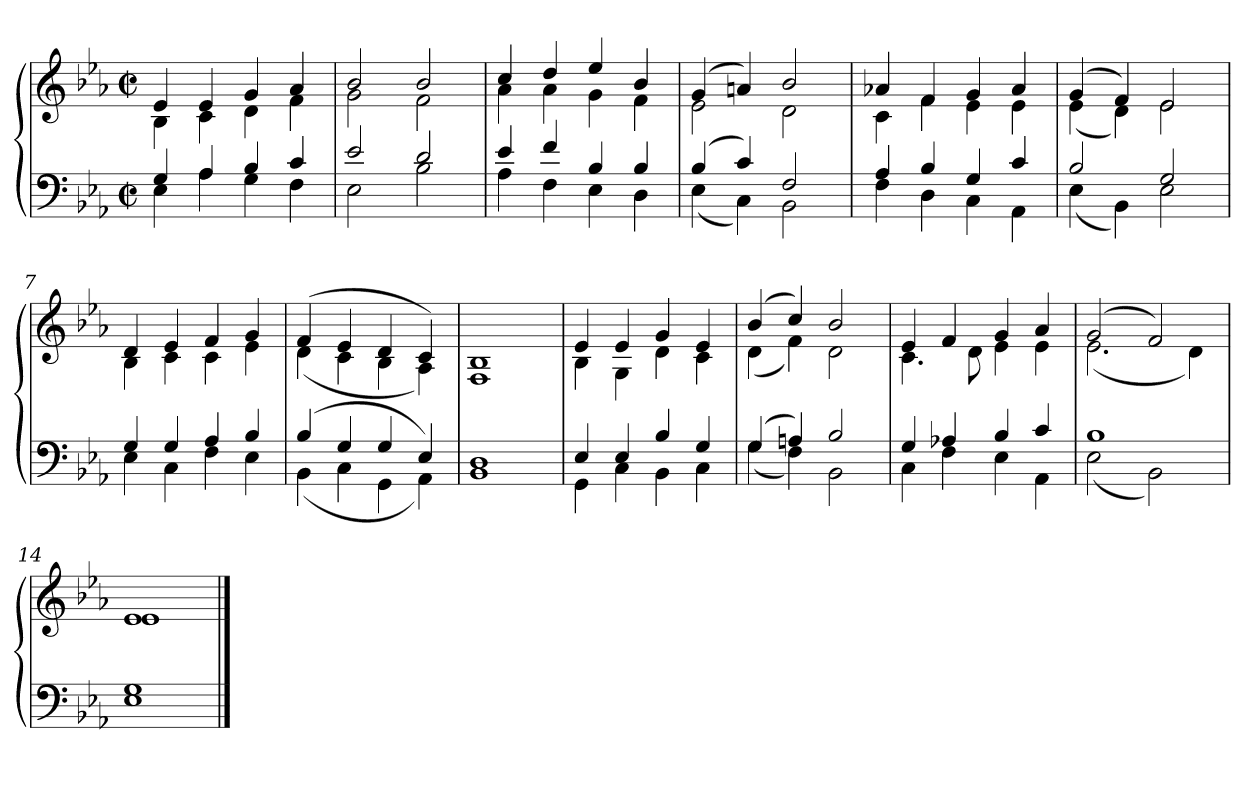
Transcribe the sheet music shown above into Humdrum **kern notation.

**kern	**kern
*part1	*part1
*staff2	*staff1
*clefF4	*clefG2
*k[b-e-a-]	*k[b-e-a-]
*E-:	*E-:
*M2/2	*M2/2
*met(c|)	*met(c|)
=1	=1
*^	*^
4G	4E-	4e-	4B-
4A-	4A-	4e-	4c
4B-	4G	4g	4d
4c	4F	4a-	4f
=2	=2	=2	=2
2e-	2E-	2b-	2g
2d	2B-	2b-	2f
=3	=3	=3	=3
4e-	4A-	4cc	4a-
4f	4F	4dd	4a-
4B-	4E-	4ee-	4g
4B-	4D	4b-	4f
=4	=4	=4	=4
(4B-	(4E-	(4g	2e-
4c)	4C)	4an)	.
2F	2BB-	2b-	2d
=5	=5	=5	=5
4A-	4F	4a-X	4c
4B-	4D	4f	4f
4G	4C	4g	4e-
4c	4AA-	4a-	4e-
=6	=6	=6	=6
2B-	(4E-	(4g	(4e-
.	4BB-)	4f)	4d)
2G	2E-	2e-	2e-
=7	=7	=7	=7
4G	4E-	4d	4B-
4G	4C	4e-	4c
4A-	4F	4f	4c
4B-	4E-	4g	4e-
=8	=8	=8	=8
(4B-	(4BB-	(4f	(4d
4G	4C	4e-	4c
4G	4GG	4d	4B-
4E-)	4AA-)	4c)	4A-)
=9	=9	=9	=9
1D	1BB-	1B-	1F
=10	=10	=10	=10
4E-	4GG	4e-	4B-
4E-	4C	4e-	4G
4B-	4BB-	4g	4d
4G	4C	4e-	4c
=11	=11	=11	=11
(4G	(4G	(4b-	(4d
4An)	4F)	4cc)	4f)
2B-	2BB-	2b-	2d
=12	=12	=12	=12
4G	4C	4e-	4.c
4A-X	4F	4f	.
.	.	.	8d
4B-	4E-	4g	4e-
4c	4AA-	4a-	4e-
=13	=13	=13	=13
1B-	(2E-	(2g	(2.e-
.	2BB-)	2f)	.
.	.	.	4d)
=14	=14	=14	=14
1G	1E-	1e-	1e-
*v	*v	*	*
*	*v	*v
==	==
*-	*-
